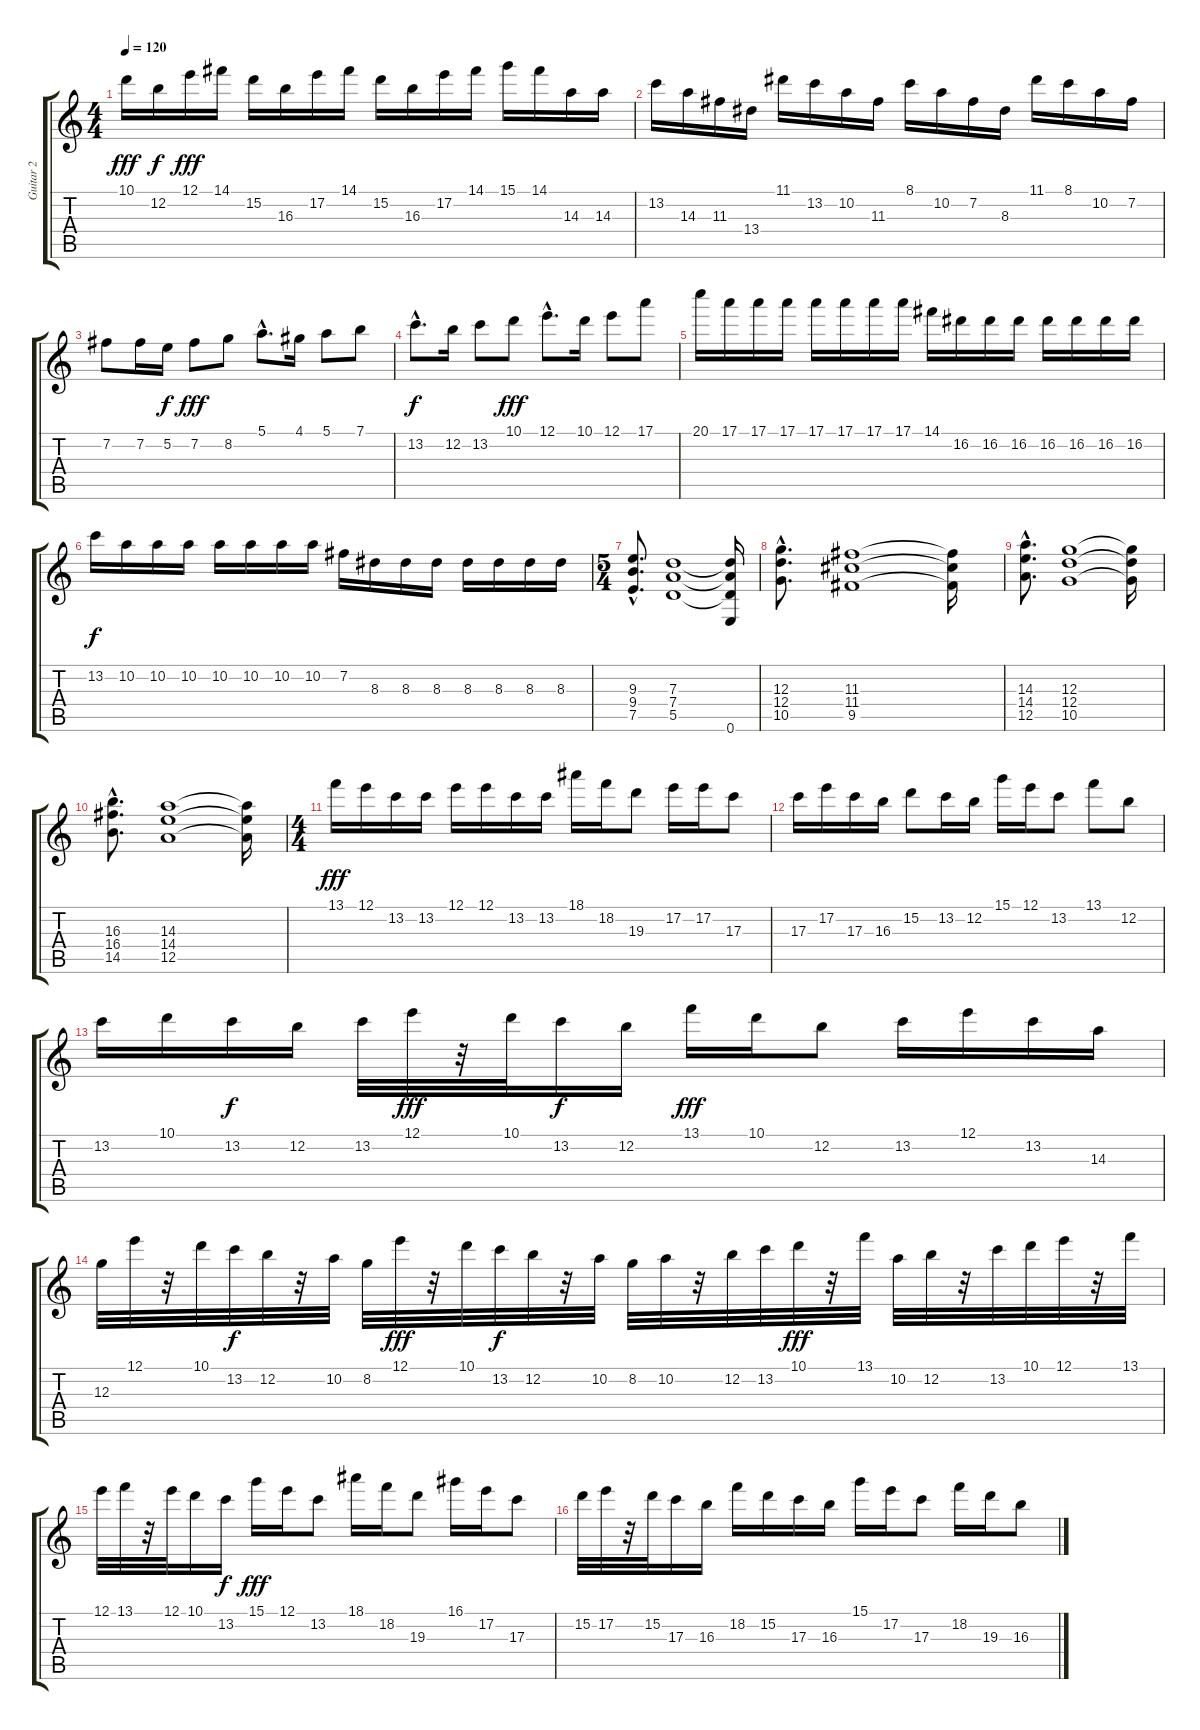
\track ("Guitar 2 " "Guitar 2 ") {instrument distortionguitar}
\staff {score tabs}
\tuning (E4 B3 G3 D3 A2 E2) {hide}
\ts (4 4)
\tempo 120
\clef g2
\ks c
10.1.16{dy fff} 12.2.16{dy f} 12.1.16{dy fff} 14.1.16 15.2.16 16.3.16 17.2.16 14.1.16 15.2.16 16.3.16 17.2.16 14.1.16 15.1.16 14.1.16 14.3.16 14.3.16 |
13.2.16 14.3.16 11.3.16 13.4.16 11.1.16 13.2.16 10.2.16 11.3.16 8.1.16 10.2.16 7.2.16 8.3.16 11.1.16 8.1.16 10.2.16 7.2.16 |
7.2.8 7.2.16 5.2.16{dy f} 7.2.8{dy fff} 8.2.8 5.1{hac}.8{d} 4.1.16 5.1.8 7.1.8 |
13.2{hac}.8{d dy f} 12.2.16 13.2.8 10.1.8{dy fff} 12.1{hac}.8{d} 10.1.16 12.1.8 17.1.8 |
20.1.16 17.1.16 17.1.16 17.1.16 17.1.16 17.1.16 17.1.16 17.1.16 14.1.16 16.2.16 16.2.16 16.2.16 16.2.16 16.2.16 16.2.16 16.2.16 |
13.2.16{dy f} 10.2.16 10.2.16 10.2.16 10.2.16 10.2.16 10.2.16 10.2.16 7.2.16 8.3.16 8.3.16 8.3.16 8.3.16 8.3.16 8.3.16 8.3.16 |
\ts (5 4)
(9.3{hac} 9.4{hac} 7.5{hac}).8{d} (7.3 7.4 5.5).1 (7.3{t} 7.4{t} 5.5{t} 0.6).16 |
(12.3{hac} 12.4{hac} 10.5{hac}).8{d} (11.3 11.4 9.5).1 (11.3{t} 11.4{t} 9.5{t}).16 |
(14.3{hac} 14.4{hac} 12.5{hac}).8{d} (12.3 12.4 10.5).1 (12.3{t} 12.4{t} 10.5{t}).16 |
(16.3{hac} 16.4{hac} 14.5{hac}).8{d} (14.3 14.4 12.5).1 (14.3{t} 14.4{t} 12.5{t}).16 |
\ts (4 4)
13.1.16{dy fff} 12.1.16 13.2.16 13.2.16 12.1.16 12.1.16 13.2.16 13.2.16 18.1.16 18.2.16 19.3.8 17.2.16 17.2.16 17.3.8 |
17.3.16 17.2.16 17.3.16 16.3.16 15.2.8 13.2.16 12.2.16 15.1.16 12.1.16 13.2.8 13.1.8 12.2.8 |
13.2.16 10.1.16 13.2.16{dy f} 12.2.16 13.2.32 12.1.32{dy fff} r.32 10.1.32 13.2.16{dy f} 12.2.16 13.1.16{dy fff} 10.1.16 12.2.8 13.2.16 12.1.16 13.2.16 14.3.16 |
12.3.32 12.1.32 r.32 10.1.32 13.2.32{dy f} 12.2.32 r.32 10.2.32 8.2.32 12.1.32{dy fff} r.32 10.1.32 13.2.32{dy f} 12.2.32 r.32 10.2.32 8.2.32 10.2.32 r.32 12.2.32 13.2.32 10.1.32{dy fff} r.32 13.1.32 10.2.32 12.2.32 r.32 13.2.32 10.1.32 12.1.32 r.32 13.1.32 |
12.1.32 13.1.32 r.32 12.1.32 10.1.16 13.2.16{dy f} 15.1.16{dy fff} 12.1.16 13.2.8 18.1.16 18.2.16 19.3.8 16.1.16 17.2.16 17.3.8 |
15.2.32 17.2.32 r.32 15.2.32 17.3.16 16.3.16 18.2.16 15.2.16 17.3.16 16.3.16 15.1.16 17.2.16 17.3.8 18.2.16 19.3.16 16.3.8
